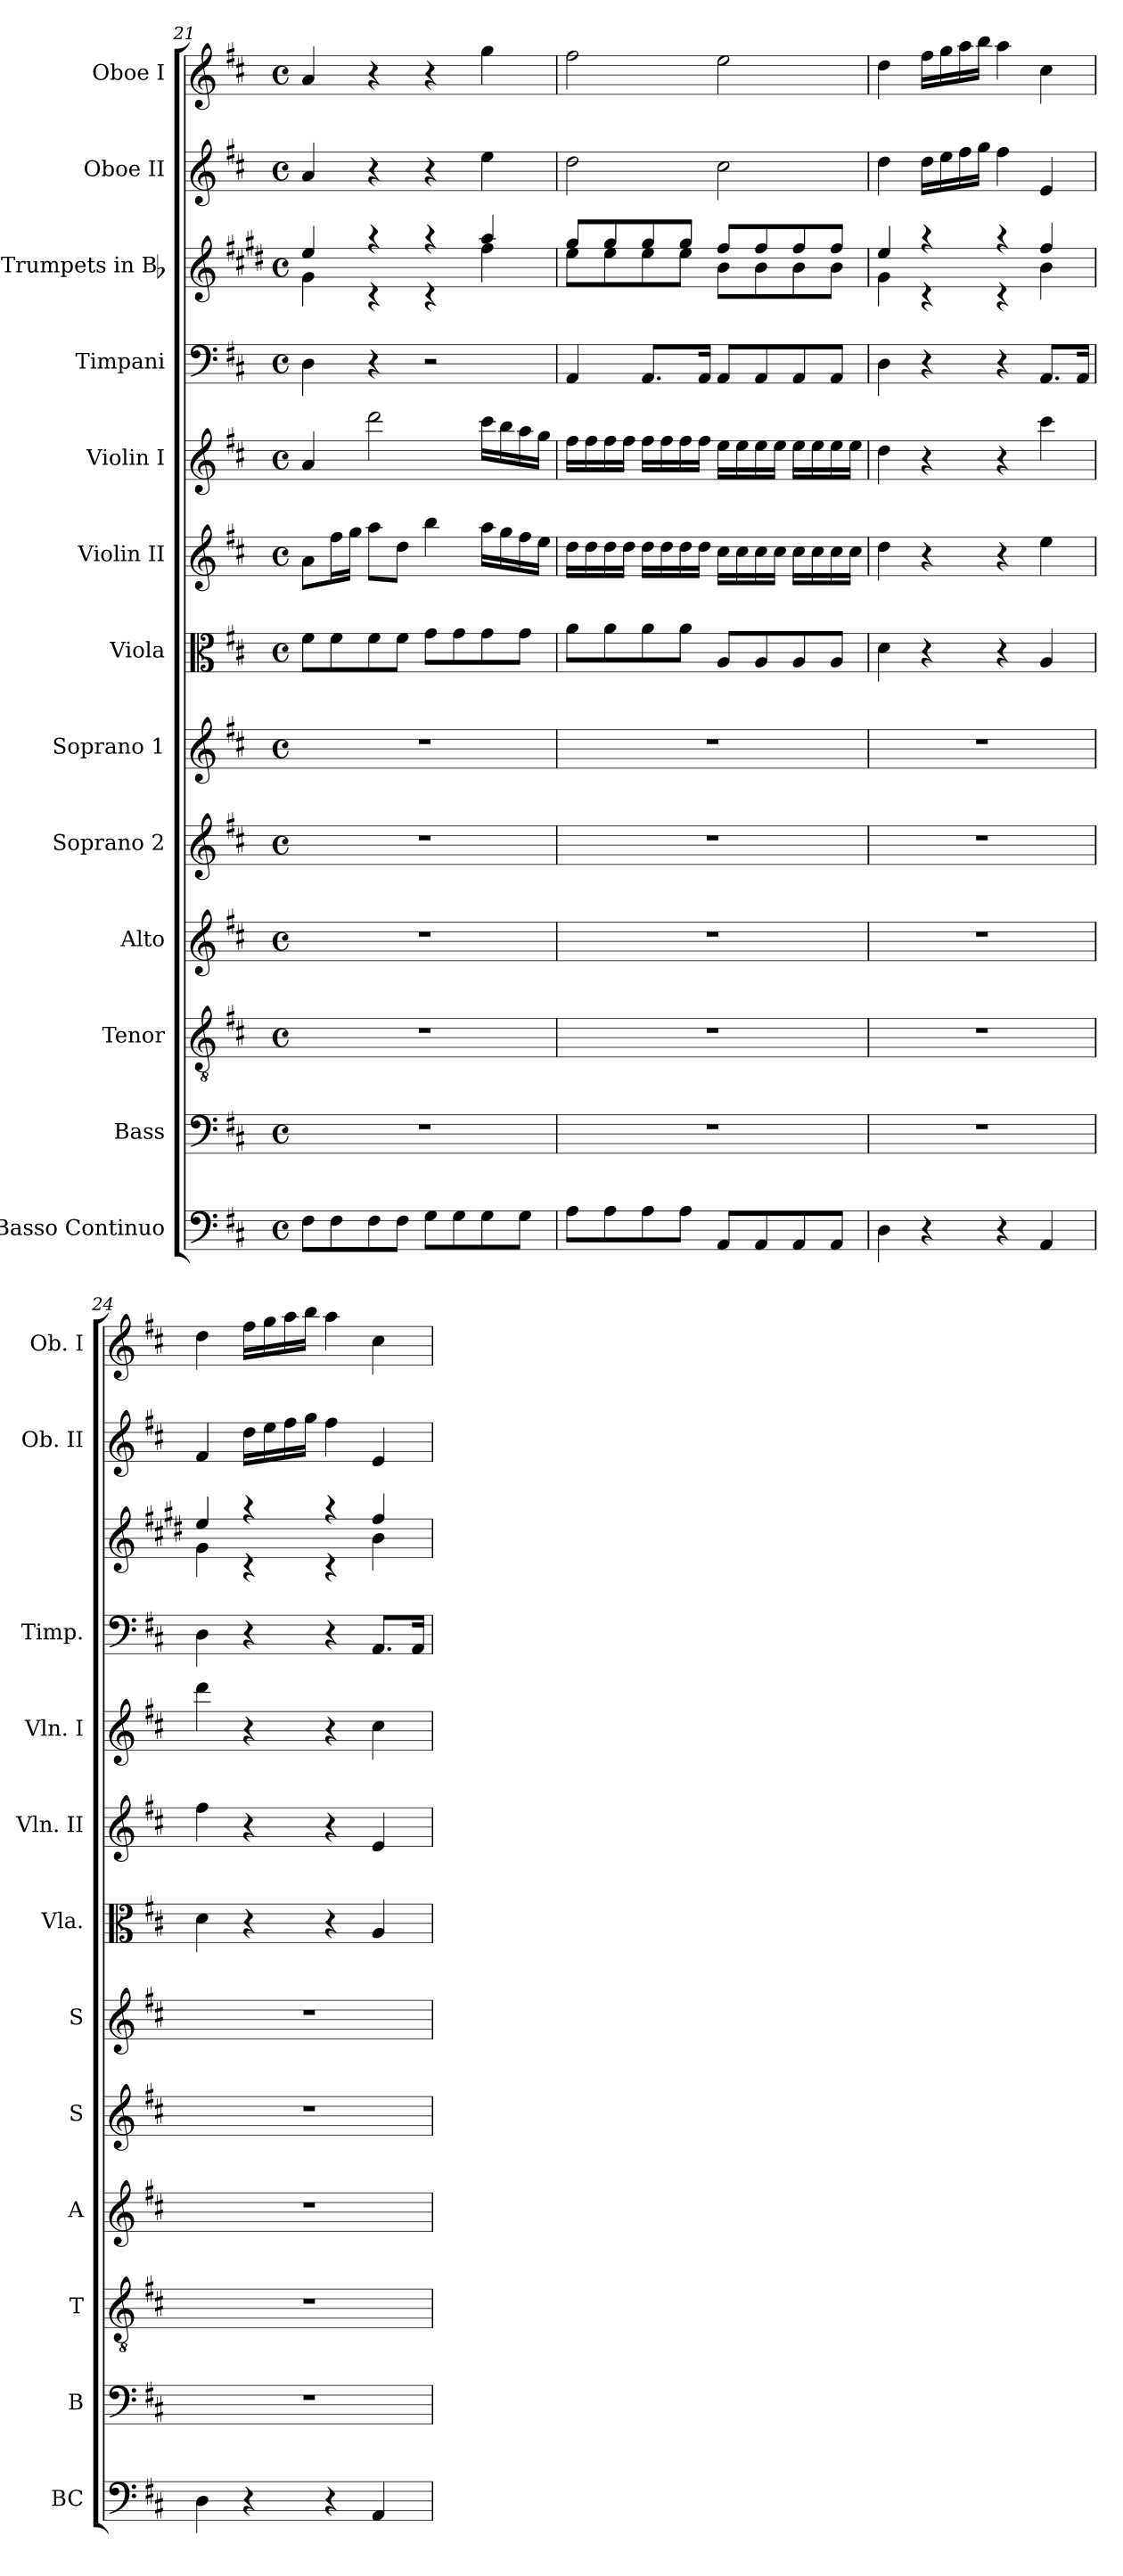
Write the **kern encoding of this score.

**kern	**kern	**kern	**kern	**kern	**kern	**kern	**kern	**kern	**kern	**kern	**kern	**kern
*part13	*part12	*part11	*part10	*part9	*part8	*part7	*part6	*part5	*part4	*part3	*part2	*part1
*staff13	*staff12	*staff11	*staff10	*staff9	*staff8	*staff7	*staff6	*staff5	*staff4	*staff3	*staff2	*staff1
*I"Basso Continuo	*I"Bass	*I"Tenor	*I"Alto	*I"Soprano 2	*I"Soprano 1	*I"Viola	*I"Violin II	*I"Violin I	*I"Timpani	*I"Trumpets in Bb	*I"Oboe II	*I"Oboe I
*I'BC	*I'B	*I'T	*I'A	*I'S	*I'S	*I'Vla.	*I'Vln. II	*I'Vln. I	*I'Timp.	*	*I'Ob. II	*I'Ob. I
*clefF4	*clefF4	*clefGv2	*clefG2	*clefG2	*clefG2	*clefC3	*clefG2	*clefG2	*clefF4	*clefG2	*clefG2	*clefG2
*	*	*	*	*	*	*	*	*	*	*ITrd1c2	*	*
*k[f#c#]	*k[f#c#]	*k[f#c#]	*k[f#c#]	*k[f#c#]	*k[f#c#]	*k[f#c#]	*k[f#c#]	*k[f#c#]	*k[f#c#]	*k[f#c#]	*k[f#c#]	*k[f#c#]
*D:	*D:	*D:	*D:	*D:	*D:	*D:	*D:	*D:	*D:	*D:	*D:	*D:
*M4/4	*M4/4	*M4/4	*M4/4	*M4/4	*M4/4	*M4/4	*M4/4	*M4/4	*M4/4	*M4/4	*M4/4	*M4/4
*met(c)	*met(c)	*met(c)	*met(c)	*met(c)	*met(c)	*met(c)	*met(c)	*met(c)	*met(c)	*met(c)	*met(c)	*met(c)
=21	=21	=21	=21	=21	=21	=21	=21	=21	=21	=21	=21	=21
*	*	*	*	*	*	*	*	*	*	*^	*	*
8F#\L	1r	1r	1r	1r	1r	8f#\L	8a\L	4a/	4D\	4dd/	4f#\	4a/	4a/
8F#\	.	.	.	.	.	8f#\	16ff#\L	.	.	.	.	.	.
.	.	.	.	.	.	.	16gg\JJ	.	.	.	.	.	.
8F#\	.	.	.	.	.	8f#\	8aa\L	2ddd\	4r	4raa	4rc	4r	4r
8F#\J	.	.	.	.	.	8f#\J	8dd\J	.	.	.	.	.	.
8G\L	.	.	.	.	.	8g\L	4bb\	.	2r	4raa	4rc	4r	4r
8G\	.	.	.	.	.	8g\	.	.	.	.	.	.	.
8G\	.	.	.	.	.	8g\	16aa\LL	16ccc#\LL	.	4gg/	4ee\	4ee\	4gg\
.	.	.	.	.	.	.	16gg\	16bb\	.	.	.	.	.
8G\J	.	.	.	.	.	8g\J	16ff#\	16aa\	.	.	.	.	.
.	.	.	.	.	.	.	16ee\JJ	16gg\JJ	.	.	.	.	.
!!LO:LB:g=z
=22	=22	=22	=22	=22	=22	=22	=22	=22	=22	=22	=22	=22	=22
8A\L	1r	1r	1r	1r	1r	8a\L	16dd\LL	16ff#\LL	4AA/	8ff#/L	8dd\L	2dd\	2ff#\
.	.	.	.	.	.	.	16dd\	16ff#\	.	.	.	.	.
8A\	.	.	.	.	.	8a\	16dd\	16ff#\	.	8ff#/	8dd\	.	.
.	.	.	.	.	.	.	16dd\JJ	16ff#\JJ	.	.	.	.	.
8A\	.	.	.	.	.	8a\	16dd\LL	16ff#\LL	8.AA/L	8ff#/	8dd\	.	.
.	.	.	.	.	.	.	16dd\	16ff#\	.	.	.	.	.
8A\J	.	.	.	.	.	8a\J	16dd\	16ff#\	.	8ff#/J	8dd\J	.	.
.	.	.	.	.	.	.	16dd\JJ	16ff#\JJ	16AA/Jk	.	.	.	.
8AA/L	.	.	.	.	.	8A/L	16cc#\LL	16ee\LL	8AA/L	8ee/L	8a\L	2cc#\	2ee\
.	.	.	.	.	.	.	16cc#\	16ee\	.	.	.	.	.
8AA/	.	.	.	.	.	8A/	16cc#\	16ee\	8AA/	8ee/	8a\	.	.
.	.	.	.	.	.	.	16cc#\JJ	16ee\JJ	.	.	.	.	.
8AA/	.	.	.	.	.	8A/	16cc#\LL	16ee\LL	8AA/	8ee/	8a\	.	.
.	.	.	.	.	.	.	16cc#\	16ee\	.	.	.	.	.
8AA/J	.	.	.	.	.	8A/J	16cc#\	16ee\	8AA/J	8ee/J	8a\J	.	.
.	.	.	.	.	.	.	16cc#\JJ	16ee\JJ	.	.	.	.	.
=23	=23	=23	=23	=23	=23	=23	=23	=23	=23	=23	=23	=23	=23
4D\	1r	1r	1r	1r	1r	4d\	4dd\	4dd\	4D\	4dd/	4f#\	4dd\	4dd\
4r	.	.	.	.	.	4r	4r	4r	4r	4raa	4rc	16dd\LL	16ff#\LL
.	.	.	.	.	.	.	.	.	.	.	.	16ee\	16gg\
.	.	.	.	.	.	.	.	.	.	.	.	16ff#\	16aa\
.	.	.	.	.	.	.	.	.	.	.	.	16gg\JJ	16bb\JJ
4r	.	.	.	.	.	4r	4r	4r	4r	4raa	4rc	4ff#\	4aa\
4AA/	.	.	.	.	.	4A/	4ee\	4ccc#\	8.AA/L	4ee/	4a\	4e/	4cc#\
.	.	.	.	.	.	.	.	.	16AA/Jk	.	.	.	.
!!LO:PB:g=z
=24	=24	=24	=24	=24	=24	=24	=24	=24	=24	=24	=24	=24	=24
4D\	1r	1r	1r	1r	1r	4d\	4ff#\	4ddd\	4D\	4dd/	4f#\	4f#/	4dd\
4r	.	.	.	.	.	4r	4r	4r	4r	4raa	4rc	16dd\LL	16ff#\LL
.	.	.	.	.	.	.	.	.	.	.	.	16ee\	16gg\
.	.	.	.	.	.	.	.	.	.	.	.	16ff#\	16aa\
.	.	.	.	.	.	.	.	.	.	.	.	16gg\JJ	16bb\JJ
4r	.	.	.	.	.	4r	4r	4r	4r	4raa	4rc	4ff#\	4aa\
4AA/	.	.	.	.	.	4A/	4e/	4cc#\	8.AA/L	4ee/	4a\	4e/	4cc#\
.	.	.	.	.	.	.	.	.	16AA/Jk	.	.	.	.
*	*	*	*	*	*	*	*	*	*	*v	*v	*	*
=	=	=	=	=	=	=	=	=	=	=	=	=
*-	*-	*-	*-	*-	*-	*-	*-	*-	*-	*-	*-	*-
